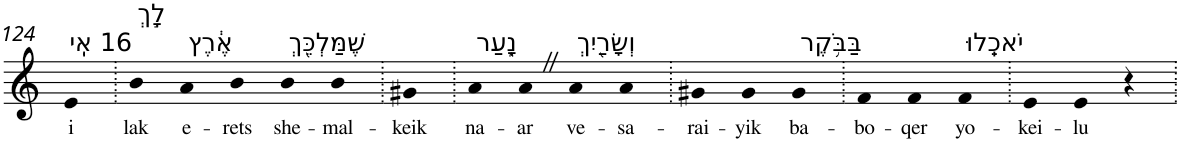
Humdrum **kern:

**kern	**text
*part1	*part1
*staff1	*staff1
*I"Piano	*
*I'Pno	*
!!LO:PB:g=z
*clefG2	*
*k[]	*
=124	=124
!LO:TX:a:t=16 אִֽי	!
!	!LO:LY:b
4e	i
=125.	=125.
!LO:TX:a:t=לָ֣ךְ	!
!	!LO:LY:b
4b	lak
!LO:TX:a:t=אֶ֔רֶץ	!
!	!LO:LY:b
4a	e-
!	!LO:LY:b
4b	-rets
!LO:TX:a:t=שֶׁמַּלְכֵּ֖ךְ	!
!	!LO:LY:b
4b	she-
!	!LO:LY:b
4b	-mal-
=126.	=126.
!	!LO:LY:b
4g#X	-keik
=127.	=127.
!LO:TX:a:t=נָ֑עַר	!
!	!LO:LY:b
4a	na-
!	!LO:LY:b
4aZ	-ar
!LO:TX:a:t=וְשָׂרַ֖יִךְ	!
!	!LO:LY:b
4a	ve-
!	!LO:LY:b
4a	-sa-
=128.	=128.
!	!LO:LY:b
4g#X	-rai-
!	!LO:LY:b
4g#	-yik
!LO:TX:a:t=בַּבֹּ֥קֶר	!
!	!LO:LY:b
4g#	ba-
=129.	=129.
!	!LO:LY:b
4f	-bo-
!	!LO:LY:b
4f	-qer
!LO:TX:a:t=יֹאכֵֽלוּ	!
!	!LO:LY:b
4f	yo-
=130.	=130.
!	!LO:LY:b
4e	-kei-
!	!LO:LY:b
4e	-lu
4r	.
=.	=.
*-	*-
